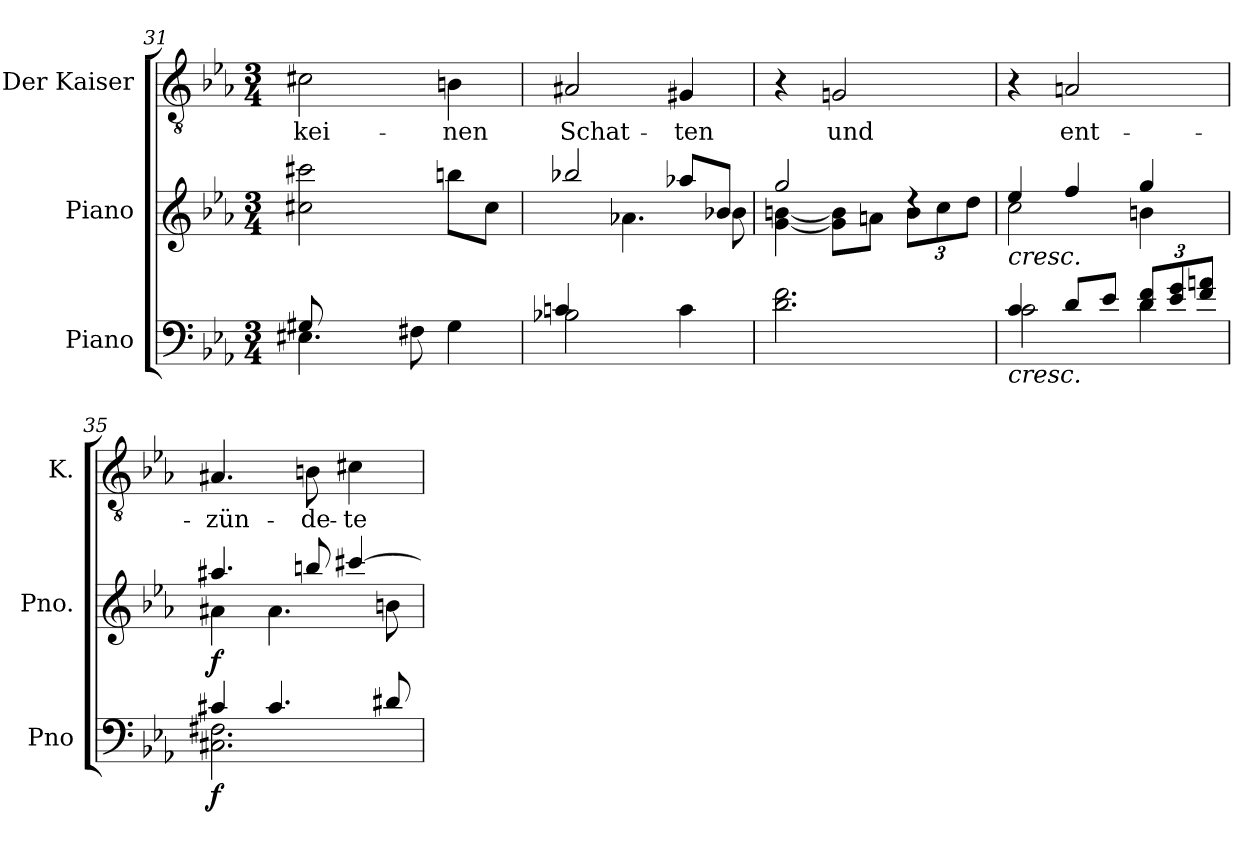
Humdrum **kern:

**kern	**dynam	**kern	**dynam	**kern	**text
*part3	*part3	*part2	*part2	*part1	*part1
*staff3	*staff3	*staff2	*staff2	*staff1	*staff1
*I"Piano	*	*I"Piano	*	*I"Der Kaiser	*
*I'Pno	*	*I'Pno.	*	*I'K.	*
*clefF4	*	*clefG2	*	*clefGv2	*
*k[b-e-a-]	*	*k[b-e-a-]	*	*k[b-e-a-]	*
*M3/4	*	*M3/4	*	*M3/4	*
=31	=31	=31	=31	=31	=31
*^	*	*	*	*	*
!	!	!	!	!	!	!LO:LY:b
8G#X/	4.E#X\	.	2cc#X\ 2ccc#X\	.	2c#X\	kei-
8rAyy	.	.	.	.	.	.
4rAyy	.	.	.	.	.	.
.	8F#X\	.	.	.	.	.
!	!	!	!	!	!	!LO:LY:b
4G#\	4ryy	.	8bbn\L	.	4Bn\	-nen
.	.	.	8cc#\J	.	.	.
=32	=32	=32	=32	=32	=32	=32
*	*	*	*^	*	*	*
!	!	!	!	!	!	!	!LO:LY:b
2B-X\	4cn/	.	2bb-X/	4ryy	.	2A#X/	Schat-
.	2ryy	.	.	4.a-X\	.	.	.
!	!	!	!	!	!	!	!LO:LY:b
4c\	.	.	8aa-X/L	.	.	4G#X/	-ten
.	.	.	8b-X/J	8b-\	.	.	.
*v	*v	*	*	*	*	*	*
=33	=33	=33	=33	=33	=33	=33
2.d\ 2.f\	.	2gg/	[4g\ [4bn\	.	4r	.
!	!	!	!	!	!	!LO:LY:b
.	.	.	8g\] 8b\]L	.	2Gn/	und
.	.	.	8an\J	.	.	.
*	*	*	*Xbrackettup	*	*	*
.	.	4rdd	12b\L	.	.	.
.	.	.	12cc\	.	.	.
.	.	.	12dd\J	.	.	.
=34	=34	=34	=34	=34	=34	=34
*^	*	*	*	*	*	*
!	!	!	!LO:TX:b:i:t=cresc.	!	!	!	!
!LO:TX:b:i:t=cresc.	!	!	!	!	!	!	!
4c/	2c\	.	4ee-/	2cc\	.	4r	.
!	!	!	!	!	!	!	!LO:LY:b
8d/L	.	.	4ff/	.	.	2An/	ent-
8e-/J	.	.	.	.	.	.	.
*Xbrackettup	*	*	*	*	*	*	*
12d/ 12f/L	4d\	.	4gg/	4bn\	.	.	.
12e-/ 12g/	.	.	.	.	.	.	.
12f/ 12an/J	.	.	.	.	.	.	.
!!LO:LB:g=z
=35	=35	=35	=35	=35	=35	=35	=35
!	!	!LO:DY:b	!	!	!LO:DY:b	!	!LO:LY:b
4c#X/	2.C#X\ 2.F#X\	f	4.aa#X/	4a#X\	f	4.A#X/	-zün-
4.c#/	.	.	.	4.a#\	.	.	.
!	!	!	!	!	!	!	!LO:LY:b
.	.	.	8bbn/	.	.	8Bn\	-de-
!	!	!	!	!	!	!	!LO:LY:b
.	.	.	[4ccc#X/	.	.	4c#X\	-te
8d#X/	.	.	.	8bn\	.	.	.
*v	*v	*	*	*	*	*	*
*	*	*v	*v	*	*	*
=	=	=	=	=	=
*-	*-	*-	*-	*-	*-
